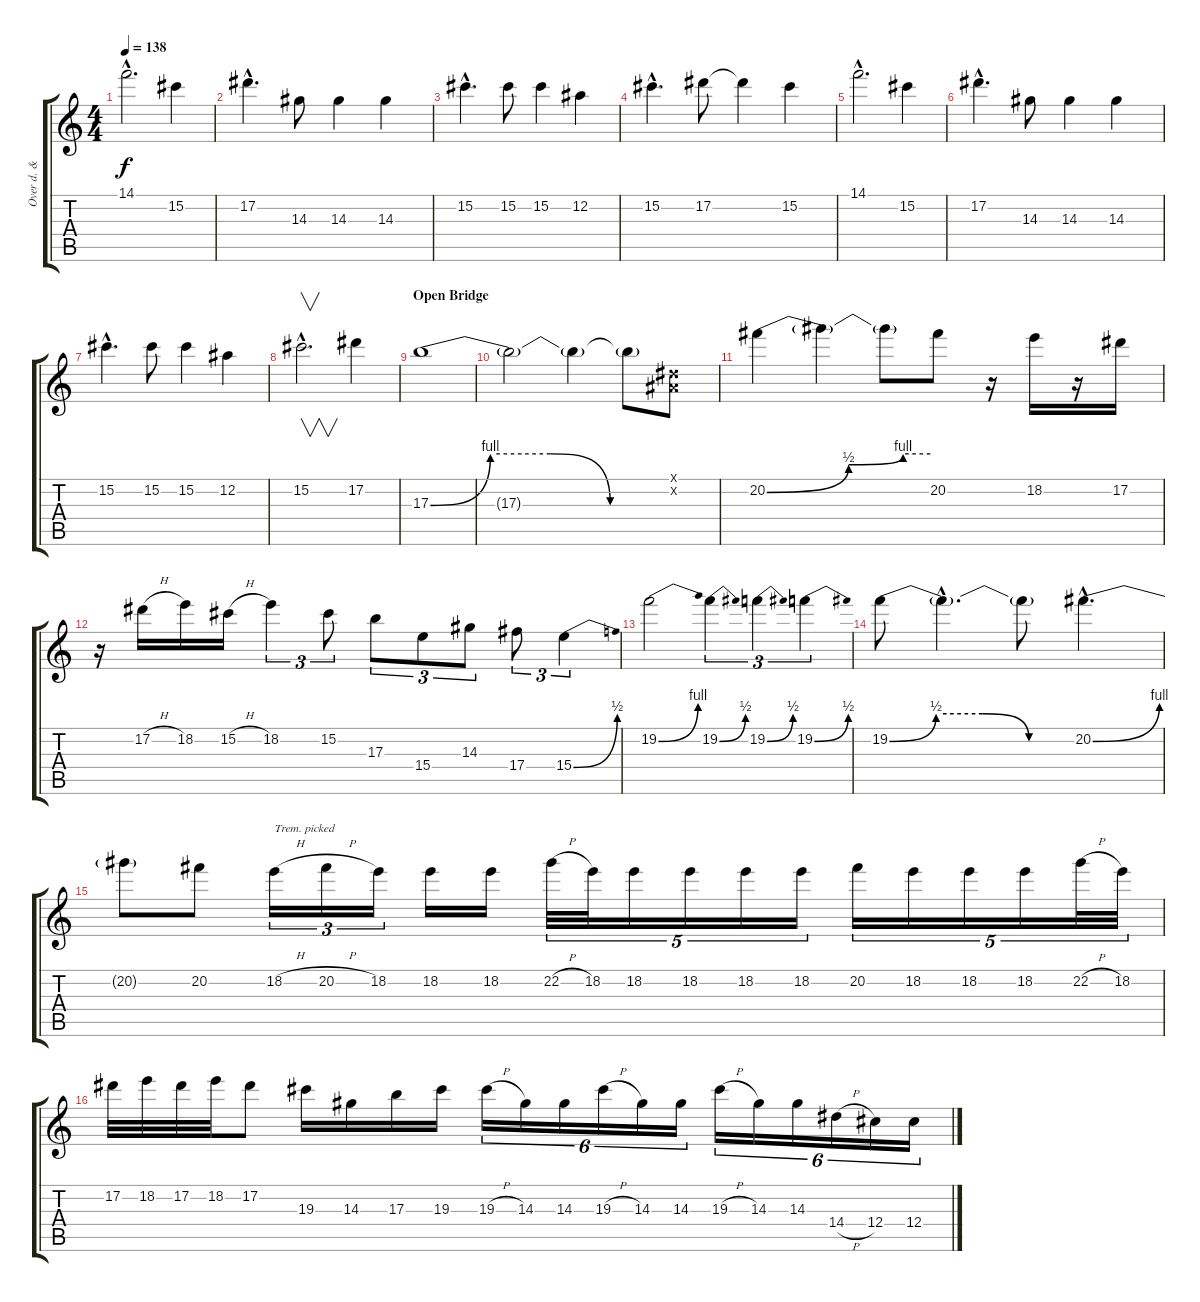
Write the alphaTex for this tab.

\track ("Over d. & Solos" "Over d. & ") {instrument distortionguitar}
\staff {score tabs}
\tuning (Eb4 Bb3 Gb3 Db3 Ab2 Eb2) {hide}
\ts (4 4)
\tempo 138
\clef g2
\ks c
14.1{hac}.2{d dy f} 15.2.4 |
17.2{hac}.4{d} 14.3.8 14.3.4 14.3.4 |
15.2{hac}.4{d} 15.2.8 15.2.4 12.2.4 |
15.2{hac}.4{d} 17.2.8 17.2{t}.4 15.2.4 |
14.1{hac}.2{d} 15.2.4 |
17.2{hac}.4{d} 14.3.8 14.3.4 14.3.4 |
15.2{hac}.4{d} 15.2.8 15.2.4 12.2.4 |
15.2{hac}.2{v d} 17.2.4 |
\section ("" "Open Bridge")
17.3{be (custom 0 0 15 4 30 4 45 0 60 0)}.1 |
17.3{t}.2 17.3{t}.4 17.3{t}.8 (0.1{x} 0.2{x}).8 |
20.2{be (custom 0 0 30 2 50 4 60 4)}.4 20.2{t}.4 20.2{t}.8 20.2.8 r.16 18.2.16 r.16 17.2.16 |
r.16 17.2{h}.16 18.2.16 15.2{h}.16 18.2.4{tu (3 2)} 15.2.8{tu (3 2)} 17.3.8{tu (3 2)} 15.4.8{tu (3 2)} 14.3.8{tu (3 2)} 17.4.8{tu (3 2)} 15.4{be (bend 0 0 60 2)}.4{tu (3 2)} |
19.2{be (bend 0 0 60 4)}.2 19.2{be (bend 0 0 60 2)}.4{tu (3 2)} 19.2{be (bend 0 0 60 2)}.4{tu (3 2)} 19.2{be (bend 0 0 60 2)}.4{tu (3 2)} |
19.2{be (custom 0 0 15 2 30 2 45 0 60 0)}.8 19.2{hac t}.4{d} 19.2{t}.8 20.2{be (bend 0 0 60 4) hac}.4{d} |
20.2{t}.8 20.2.8 18.2{h}.16{tu (3 2) txt "Trem. picked"} 20.2{h}.16{tu (3 2)} 18.2.16{tu (3 2)} 18.2.16 18.2.16 22.2{h}.32{tu (5 4)} 18.2.32{tu (5 4)} 18.2.16{tu (5 4)} 18.2.16{tu (5 4)} 18.2.16{tu (5 4)} 18.2.16{tu (5 4)} 20.2.16{tu (5 4)} 18.2.16{tu (5 4)} 18.2.16{tu (5 4)} 18.2.16{tu (5 4)} 22.2{h}.32{tu (5 4)} 18.2.32{tu (5 4)} |
17.2.32 18.2.32 17.2.32 18.2.32 17.2.8 19.3.16 14.3.16 17.3.16 19.3.16 19.3{h}.16{tu (6 4)} 14.3.16{tu (6 4)} 14.3.16{tu (6 4)} 19.3{h}.16{tu (6 4)} 14.3.16{tu (6 4)} 14.3.16{tu (6 4)} 19.3{h}.16{tu (6 4)} 14.3.16{tu (6 4)} 14.3.16{tu (6 4)} 14.4{h}.16{tu (6 4)} 12.4.16{tu (6 4)} 12.4.16{tu (6 4)}
